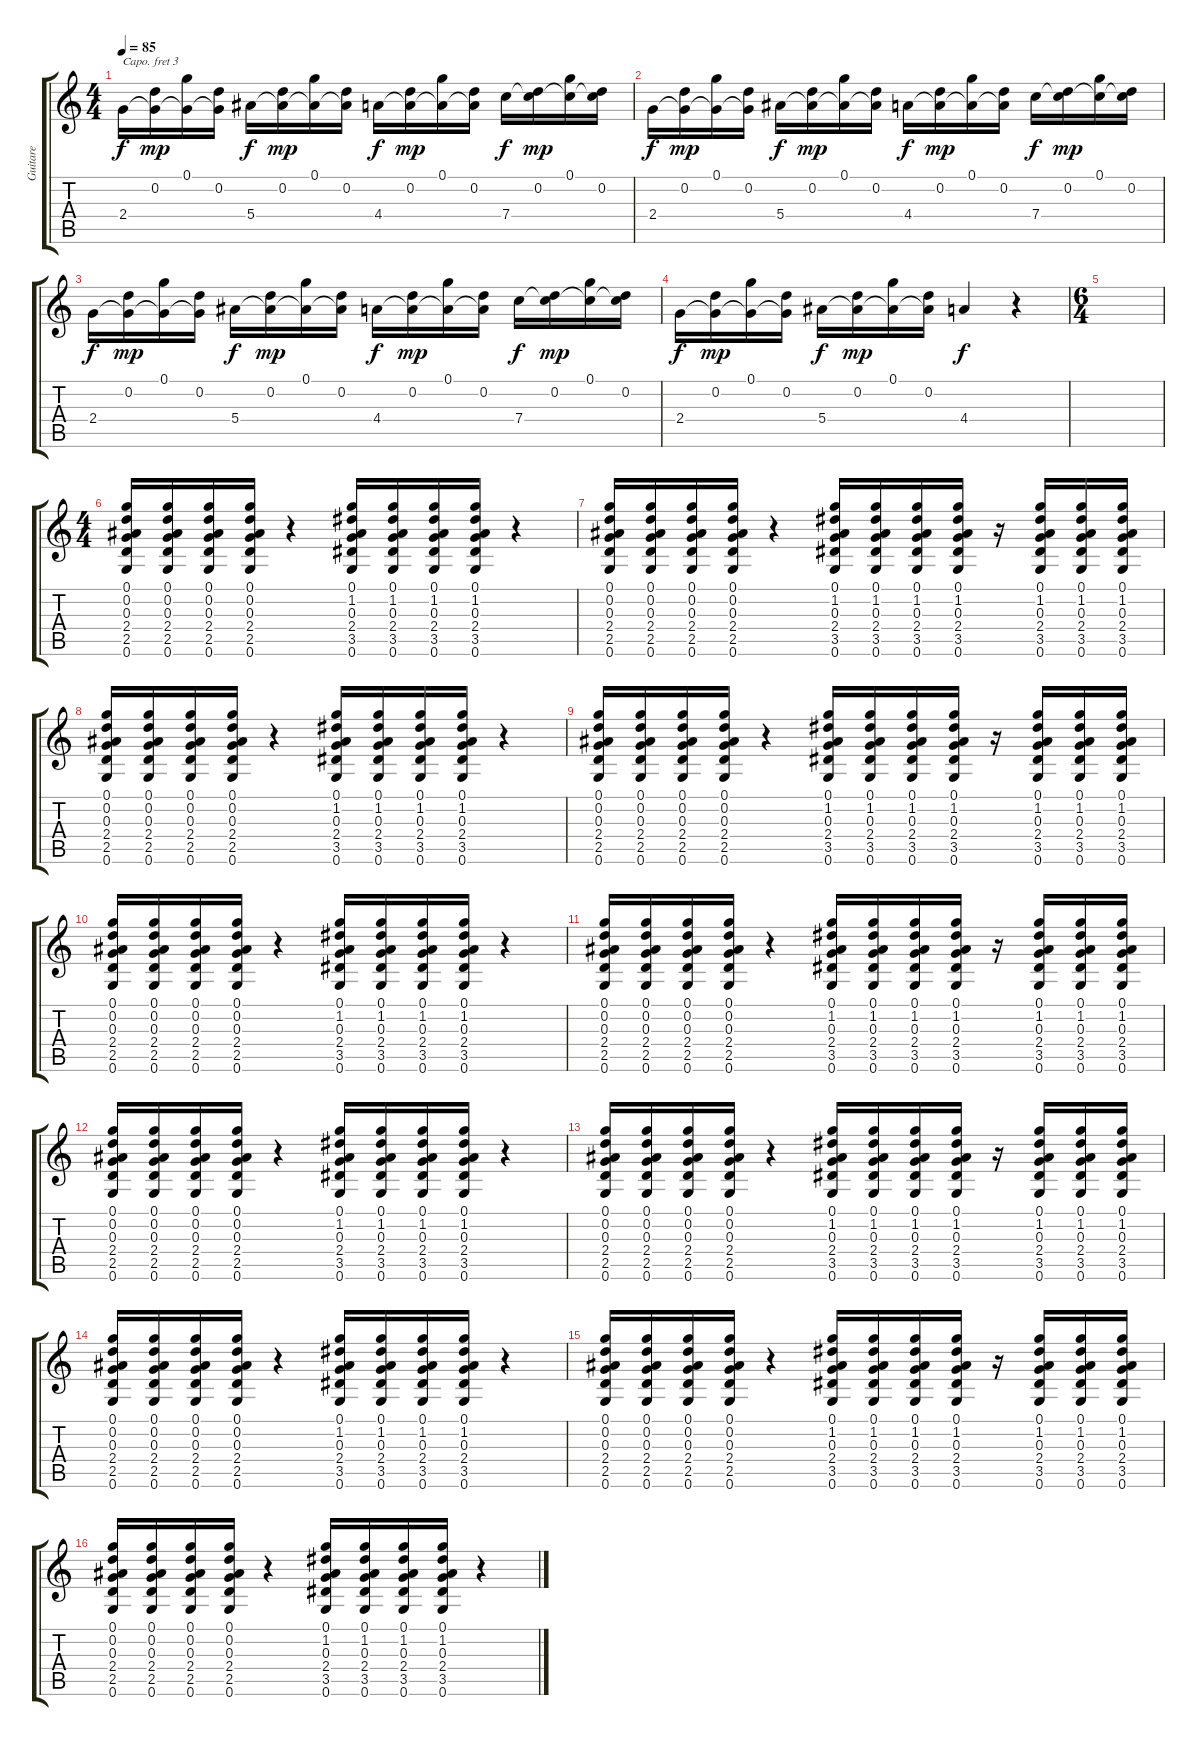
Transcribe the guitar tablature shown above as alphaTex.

\track ("Guitare" "Guitare") {instrument acousticguitarsteel}
\staff {score tabs}
\capo 3
\tuning (E4 B3 G3 D3 A2 E2) {hide}
\ts (4 4)
\tempo 85
\clef g2
\ks c
2.4.16{dy f} (0.2 2.4{t}).16{dy mp} (0.1 2.4{t}).16 (0.2 2.4{t}).16 5.4.16{dy f} (0.2 5.4{t}).16{dy mp} (0.1 5.4{t}).16 (0.2 5.4{t}).16 4.4.16{dy f} (0.2 4.4{t}).16{dy mp} (0.1 4.4{t}).16 (0.2 4.4{t}).16 7.4.16{dy f} (0.2 7.4{t}).16{dy mp} (0.1 7.4{t}).16 (0.2 7.4{t}).16 |
2.4.16{dy f} (0.2 2.4{t}).16{dy mp} (0.1 2.4{t}).16 (0.2 2.4{t}).16 5.4.16{dy f} (0.2 5.4{t}).16{dy mp} (0.1 5.4{t}).16 (0.2 5.4{t}).16 4.4.16{dy f} (0.2 4.4{t}).16{dy mp} (0.1 4.4{t}).16 (0.2 4.4{t}).16 7.4.16{dy f} (0.2 7.4{t}).16{dy mp} (0.1 7.4{t}).16 (0.2 7.4{t}).16 |
2.4.16{dy f} (0.2 2.4{t}).16{dy mp} (0.1 2.4{t}).16 (0.2 2.4{t}).16 5.4.16{dy f} (0.2 5.4{t}).16{dy mp} (0.1 5.4{t}).16 (0.2 5.4{t}).16 4.4.16{dy f} (0.2 4.4{t}).16{dy mp} (0.1 4.4{t}).16 (0.2 4.4{t}).16 7.4.16{dy f} (0.2 7.4{t}).16{dy mp} (0.1 7.4{t}).16 (0.2 7.4{t}).16 |
2.4.16{dy f} (0.2 2.4{t}).16{dy mp} (0.1 2.4{t}).16 (0.2 2.4{t}).16 5.4.16{dy f} (0.2 5.4{t}).16{dy mp} (0.1 5.4{t}).16 (0.2 5.4{t}).16 4.4.4{dy f} r.4 |
\ts (6 4)
|
\ts (4 4)
(0.1 0.2 0.3 2.4 2.5 0.6).16 (0.1 0.2 0.3 2.4 2.5 0.6).16 (0.1 0.2 0.3 2.4 2.5 0.6).16 (0.1 0.2 0.3 2.4 2.5 0.6).16 r.4 (0.1 1.2 0.3 2.4 3.5 0.6).16 (0.1 1.2 0.3 2.4 3.5 0.6).16 (0.1 1.2 0.3 2.4 3.5 0.6).16 (0.1 1.2 0.3 2.4 3.5 0.6).16 r.4 |
(0.1 0.2 0.3 2.4 2.5 0.6).16 (0.1 0.2 0.3 2.4 2.5 0.6).16 (0.1 0.2 0.3 2.4 2.5 0.6).16 (0.1 0.2 0.3 2.4 2.5 0.6).16 r.4 (0.1 1.2 0.3 2.4 3.5 0.6).16 (0.1 1.2 0.3 2.4 3.5 0.6).16 (0.1 1.2 0.3 2.4 3.5 0.6).16 (0.1 1.2 0.3 2.4 3.5 0.6).16 r.16 (0.1 1.2 0.3 2.4 3.5 0.6).16 (0.1 1.2 0.3 2.4 3.5 0.6).16 (0.1 1.2 0.3 2.4 3.5 0.6).16 |
(0.1 0.2 0.3 2.4 2.5 0.6).16 (0.1 0.2 0.3 2.4 2.5 0.6).16 (0.1 0.2 0.3 2.4 2.5 0.6).16 (0.1 0.2 0.3 2.4 2.5 0.6).16 r.4 (0.1 1.2 0.3 2.4 3.5 0.6).16 (0.1 1.2 0.3 2.4 3.5 0.6).16 (0.1 1.2 0.3 2.4 3.5 0.6).16 (0.1 1.2 0.3 2.4 3.5 0.6).16 r.4 |
(0.1 0.2 0.3 2.4 2.5 0.6).16 (0.1 0.2 0.3 2.4 2.5 0.6).16 (0.1 0.2 0.3 2.4 2.5 0.6).16 (0.1 0.2 0.3 2.4 2.5 0.6).16 r.4 (0.1 1.2 0.3 2.4 3.5 0.6).16 (0.1 1.2 0.3 2.4 3.5 0.6).16 (0.1 1.2 0.3 2.4 3.5 0.6).16 (0.1 1.2 0.3 2.4 3.5 0.6).16 r.16 (0.1 1.2 0.3 2.4 3.5 0.6).16 (0.1 1.2 0.3 2.4 3.5 0.6).16 (0.1 1.2 0.3 2.4 3.5 0.6).16 |
(0.1 0.2 0.3 2.4 2.5 0.6).16 (0.1 0.2 0.3 2.4 2.5 0.6).16 (0.1 0.2 0.3 2.4 2.5 0.6).16 (0.1 0.2 0.3 2.4 2.5 0.6).16 r.4 (0.1 1.2 0.3 2.4 3.5 0.6).16 (0.1 1.2 0.3 2.4 3.5 0.6).16 (0.1 1.2 0.3 2.4 3.5 0.6).16 (0.1 1.2 0.3 2.4 3.5 0.6).16 r.4 |
(0.1 0.2 0.3 2.4 2.5 0.6).16 (0.1 0.2 0.3 2.4 2.5 0.6).16 (0.1 0.2 0.3 2.4 2.5 0.6).16 (0.1 0.2 0.3 2.4 2.5 0.6).16 r.4 (0.1 1.2 0.3 2.4 3.5 0.6).16 (0.1 1.2 0.3 2.4 3.5 0.6).16 (0.1 1.2 0.3 2.4 3.5 0.6).16 (0.1 1.2 0.3 2.4 3.5 0.6).16 r.16 (0.1 1.2 0.3 2.4 3.5 0.6).16 (0.1 1.2 0.3 2.4 3.5 0.6).16 (0.1 1.2 0.3 2.4 3.5 0.6).16 |
(0.1 0.2 0.3 2.4 2.5 0.6).16 (0.1 0.2 0.3 2.4 2.5 0.6).16 (0.1 0.2 0.3 2.4 2.5 0.6).16 (0.1 0.2 0.3 2.4 2.5 0.6).16 r.4 (0.1 1.2 0.3 2.4 3.5 0.6).16 (0.1 1.2 0.3 2.4 3.5 0.6).16 (0.1 1.2 0.3 2.4 3.5 0.6).16 (0.1 1.2 0.3 2.4 3.5 0.6).16 r.4 |
(0.1 0.2 0.3 2.4 2.5 0.6).16 (0.1 0.2 0.3 2.4 2.5 0.6).16 (0.1 0.2 0.3 2.4 2.5 0.6).16 (0.1 0.2 0.3 2.4 2.5 0.6).16 r.4 (0.1 1.2 0.3 2.4 3.5 0.6).16 (0.1 1.2 0.3 2.4 3.5 0.6).16 (0.1 1.2 0.3 2.4 3.5 0.6).16 (0.1 1.2 0.3 2.4 3.5 0.6).16 r.16 (0.1 1.2 0.3 2.4 3.5 0.6).16 (0.1 1.2 0.3 2.4 3.5 0.6).16 (0.1 1.2 0.3 2.4 3.5 0.6).16 |
(0.1 0.2 0.3 2.4 2.5 0.6).16 (0.1 0.2 0.3 2.4 2.5 0.6).16 (0.1 0.2 0.3 2.4 2.5 0.6).16 (0.1 0.2 0.3 2.4 2.5 0.6).16 r.4 (0.1 1.2 0.3 2.4 3.5 0.6).16 (0.1 1.2 0.3 2.4 3.5 0.6).16 (0.1 1.2 0.3 2.4 3.5 0.6).16 (0.1 1.2 0.3 2.4 3.5 0.6).16 r.4 |
(0.1 0.2 0.3 2.4 2.5 0.6).16 (0.1 0.2 0.3 2.4 2.5 0.6).16 (0.1 0.2 0.3 2.4 2.5 0.6).16 (0.1 0.2 0.3 2.4 2.5 0.6).16 r.4 (0.1 1.2 0.3 2.4 3.5 0.6).16 (0.1 1.2 0.3 2.4 3.5 0.6).16 (0.1 1.2 0.3 2.4 3.5 0.6).16 (0.1 1.2 0.3 2.4 3.5 0.6).16 r.16 (0.1 1.2 0.3 2.4 3.5 0.6).16 (0.1 1.2 0.3 2.4 3.5 0.6).16 (0.1 1.2 0.3 2.4 3.5 0.6).16 |
(0.1 0.2 0.3 2.4 2.5 0.6).16 (0.1 0.2 0.3 2.4 2.5 0.6).16 (0.1 0.2 0.3 2.4 2.5 0.6).16 (0.1 0.2 0.3 2.4 2.5 0.6).16 r.4 (0.1 1.2 0.3 2.4 3.5 0.6).16 (0.1 1.2 0.3 2.4 3.5 0.6).16 (0.1 1.2 0.3 2.4 3.5 0.6).16 (0.1 1.2 0.3 2.4 3.5 0.6).16 r.4
